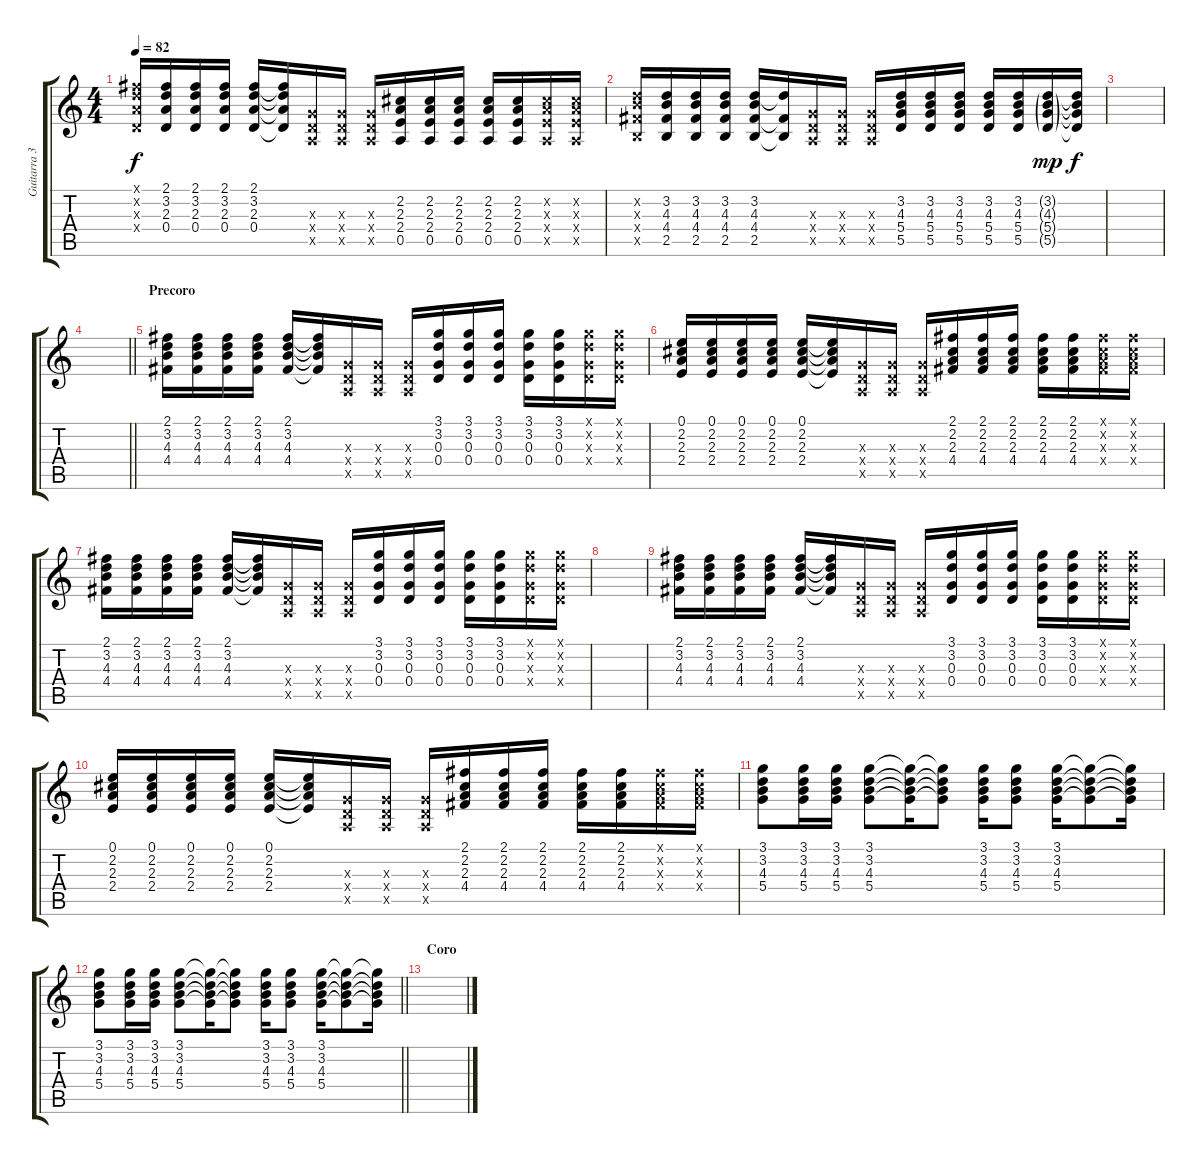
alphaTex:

\track ("Guitarra 3" "Guitarra 3") {instrument overdrivenguitar}
\staff {score tabs}
\tuning (E4 B3 G3 D3 A2 E2) {hide}
\ts (4 4)
\tempo 82
\clef g2
\ks c
(2.1{x} 3.2{x} 2.3{x} 0.4{x}).16{dy f} (2.1 3.2 2.3 0.4).16 (2.1 3.2 2.3 0.4).16 (2.1 3.2 2.3 0.4).16 (2.1 3.2 2.3 0.4).16 (2.1{t} 3.2{t} 2.3{t} 0.4{t}).16 (0.3{x} 0.4{x} 0.5{x}).16 (0.3{x} 0.4{x} 0.5{x}).16 (0.3{x} 0.4{x} 0.5{x}).16 (2.2 2.3 2.4 0.5).16 (2.2 2.3 2.4 0.5).16 (2.2 2.3 2.4 0.5).16 (2.2 2.3 2.4 0.5).16 (2.2 2.3 2.4 0.5).16 (2.2{x} 2.3{x} 2.4{x} 0.5{x}).16 (2.2{x} 2.3{x} 2.4{x} 0.5{x}).16 |
(3.2{x} 4.3{x} 4.4{x} 2.5{x}).16 (3.2 4.3 4.4 2.5).16 (3.2 4.3 4.4 2.5).16 (3.2 4.3 4.4 2.5).16 (3.2 4.3 4.4 2.5).16 (3.2{t} 4.4{t} 2.5{t}).16 (0.3{x} 0.4{x} 0.5{x}).16 (0.3{x} 0.4{x} 0.5{x}).16 (0.3{x} 0.4{x} 0.5{x}).16 (3.2 4.3 5.4 5.5).16 (3.2 4.3 5.4 5.5).16 (3.2 4.3 5.4 5.5).16 (3.2 4.3 5.4 5.5).16 (3.2 4.3 5.4 5.5).16 (3.2{g} 4.3{g} 5.4{g} 5.5{g}).16{dy mp} (3.2{t} 4.3{t} 5.4{t} 5.5{t}).16{dy f} |
|
\barLineRight lightlight
|
\section ("" "Precoro")
(2.1 3.2 4.3 4.4).16{volume 12} (2.1 3.2 4.3 4.4).16 (2.1 3.2 4.3 4.4).16 (2.1 3.2 4.3 4.4).16 (2.1 3.2 4.3 4.4).16 (2.1{t} 3.2{t} 4.3{t} 4.4{t}).16 (0.3{x} 0.4{x} 0.5{x}).16 (0.3{x} 0.4{x} 0.5{x}).16 (0.3{x} 0.4{x} 0.5{x}).16 (3.1 3.2 0.3 0.4).16 (3.1 3.2 0.3 0.4).16 (3.1 3.2 0.3 0.4).16 (3.1 3.2 0.3 0.4).16 (3.1 3.2 0.3 0.4).16 (3.1{x} 3.2{x} 0.3{x} 0.4{x}).16 (3.1{x} 3.2{x} 0.3{x} 0.4{x}).16 |
(0.1 2.2 2.3 2.4).16 (0.1 2.2 2.3 2.4).16 (0.1 2.2 2.3 2.4).16 (0.1 2.2 2.3 2.4).16 (0.1 2.2 2.3 2.4).16 (0.1{t} 2.2{t} 2.3{t} 2.4{t}).16 (0.3{x} 0.4{x} 0.5{x}).16 (0.3{x} 0.4{x} 0.5{x}).16 (0.3{x} 0.4{x} 0.5{x}).16 (2.1 2.2 2.3 4.4).16 (2.1 2.2 2.3 4.4).16 (2.1 2.2 2.3 4.4).16 (2.1 2.2 2.3 4.4).16 (2.1 2.2 2.3 4.4).16 (2.1{x} 2.2{x} 2.3{x} 4.4{x}).16 (2.1{x} 2.2{x} 2.3{x} 4.4{x}).16 |
(2.1 3.2 4.3 4.4).16 (2.1 3.2 4.3 4.4).16 (2.1 3.2 4.3 4.4).16 (2.1 3.2 4.3 4.4).16 (2.1 3.2 4.3 4.4).16 (2.1{t} 3.2{t} 4.3{t} 4.4{t}).16 (0.3{x} 0.4{x} 0.5{x}).16 (0.3{x} 0.4{x} 0.5{x}).16 (0.3{x} 0.4{x} 0.5{x}).16 (3.1 3.2 0.3 0.4).16 (3.1 3.2 0.3 0.4).16 (3.1 3.2 0.3 0.4).16 (3.1 3.2 0.3 0.4).16 (3.1 3.2 0.3 0.4).16 (3.1{x} 3.2{x} 0.3{x} 0.4{x}).16 (3.1{x} 3.2{x} 0.3{x} 0.4{x}).16 |
|
(2.1 3.2 4.3 4.4).16{volume 12} (2.1 3.2 4.3 4.4).16 (2.1 3.2 4.3 4.4).16 (2.1 3.2 4.3 4.4).16 (2.1 3.2 4.3 4.4).16 (2.1{t} 3.2{t} 4.3{t} 4.4{t}).16 (0.3{x} 0.4{x} 0.5{x}).16 (0.3{x} 0.4{x} 0.5{x}).16 (0.3{x} 0.4{x} 0.5{x}).16 (3.1 3.2 0.3 0.4).16 (3.1 3.2 0.3 0.4).16 (3.1 3.2 0.3 0.4).16 (3.1 3.2 0.3 0.4).16 (3.1 3.2 0.3 0.4).16 (3.1{x} 3.2{x} 0.3{x} 0.4{x}).16 (3.1{x} 3.2{x} 0.3{x} 0.4{x}).16 |
(0.1 2.2 2.3 2.4).16 (0.1 2.2 2.3 2.4).16 (0.1 2.2 2.3 2.4).16 (0.1 2.2 2.3 2.4).16 (0.1 2.2 2.3 2.4).16 (0.1{t} 2.2{t} 2.3{t} 2.4{t}).16 (0.3{x} 0.4{x} 0.5{x}).16 (0.3{x} 0.4{x} 0.5{x}).16 (0.3{x} 0.4{x} 0.5{x}).16 (2.1 2.2 2.3 4.4).16 (2.1 2.2 2.3 4.4).16 (2.1 2.2 2.3 4.4).16 (2.1 2.2 2.3 4.4).16 (2.1 2.2 2.3 4.4).16 (2.1{x} 2.2{x} 2.3{x} 4.4{x}).16 (2.1{x} 2.2{x} 2.3{x} 4.4{x}).16 |
(3.1 3.2 4.3 5.4).8 (3.1 3.2 4.3 5.4).16 (3.1 3.2 4.3 5.4).16 (3.1 3.2 4.3 5.4).8 (3.1{t} 3.2{t} 4.3{t} 5.4{t}).16 (3.1{t} 3.2{t} 4.3{t} 5.4{t}).8 (3.1 3.2 4.3 5.4).16 (3.1 3.2 4.3 5.4).8 (3.1 3.2 4.3 5.4).16 (3.1{t} 3.2{t} 4.3{t} 5.4{t}).8 (3.1{t} 3.2{t} 4.3{t} 5.4{t}).16 |
\barLineRight lightlight
(3.1 3.2 4.3 5.4).8 (3.1 3.2 4.3 5.4).16 (3.1 3.2 4.3 5.4).16 (3.1 3.2 4.3 5.4).8 (3.1{t} 3.2{t} 4.3{t} 5.4{t}).16 (3.1{t} 3.2{t} 4.3{t} 5.4{t}).8 (3.1 3.2 4.3 5.4).16 (3.1 3.2 4.3 5.4).8{volume 7} (3.1 3.2 4.3 5.4).16 (3.1{t} 3.2{t} 4.3{t} 5.4{t}).8 (3.1{t} 3.2{t} 4.3{t} 5.4{t}).16 |
\section ("" "Coro")
